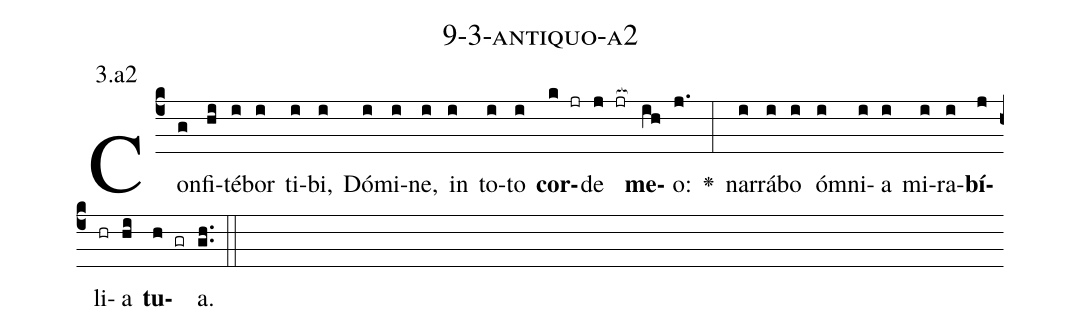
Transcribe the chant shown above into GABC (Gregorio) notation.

name: 9-3-antiquo-a2;
annotation: 3.a2;
%%
(c4)Con(g)fi(hi)té(i)bor(i) ti(i)bi,(i) Dó(i)mi(i)ne,(i) in(i) to(i)to(i) <b>cor</b>(k jr)de(j jr[ocb:1{]) <b>me</b>(ih[ocb:0}])o:(j.) <v>\greheightstar</v>(:) nar(i)rá(i)bo(i) óm(i)ni(i)a(i) mi(i)ra(i)<b>bí</b>(j)li(hr)a(hi) <b>tu</b>(h gr)a.(gh..) (::)


%E(i) u(i) o(j) u(hi) a(h) e.(gh..) (::)
